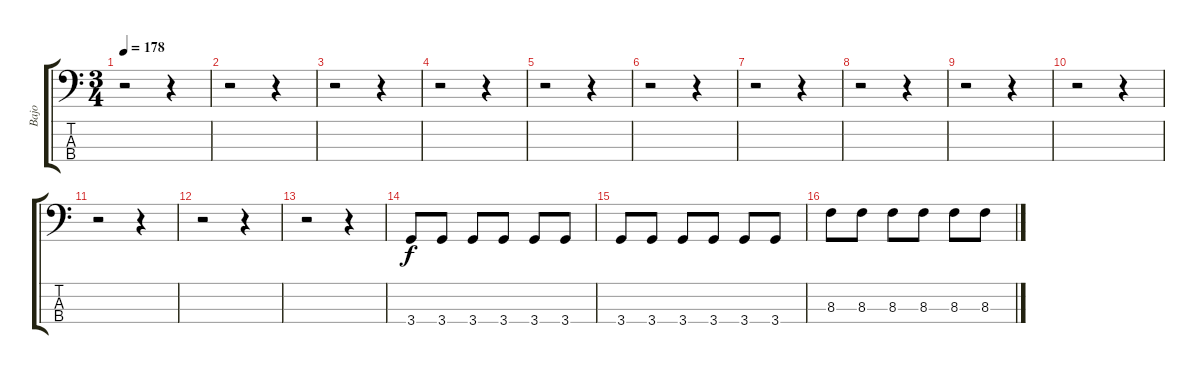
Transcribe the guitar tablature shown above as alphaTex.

\track ("Bajo" "Bajo") {instrument electricbasspick}
\staff {score tabs}
\tuning (G2 D2 A1 E1) {hide}
\ts (3 4)
\tempo 178
\clef f4
\ks c
r.2{dy f} r.4 |
r.2 r.4 |
r.2 r.4 |
r.2 r.4 |
r.2 r.4 |
r.2 r.4 |
r.2 r.4 |
r.2 r.4 |
r.2 r.4 |
r.2 r.4 |
r.2 r.4 |
r.2 r.4 |
r.2 r.4 |
3.4.8 3.4.8 3.4.8 3.4.8 3.4.8 3.4.8 |
3.4.8 3.4.8 3.4.8 3.4.8 3.4.8 3.4.8 |
8.3.8 8.3.8 8.3.8 8.3.8 8.3.8 8.3.8
